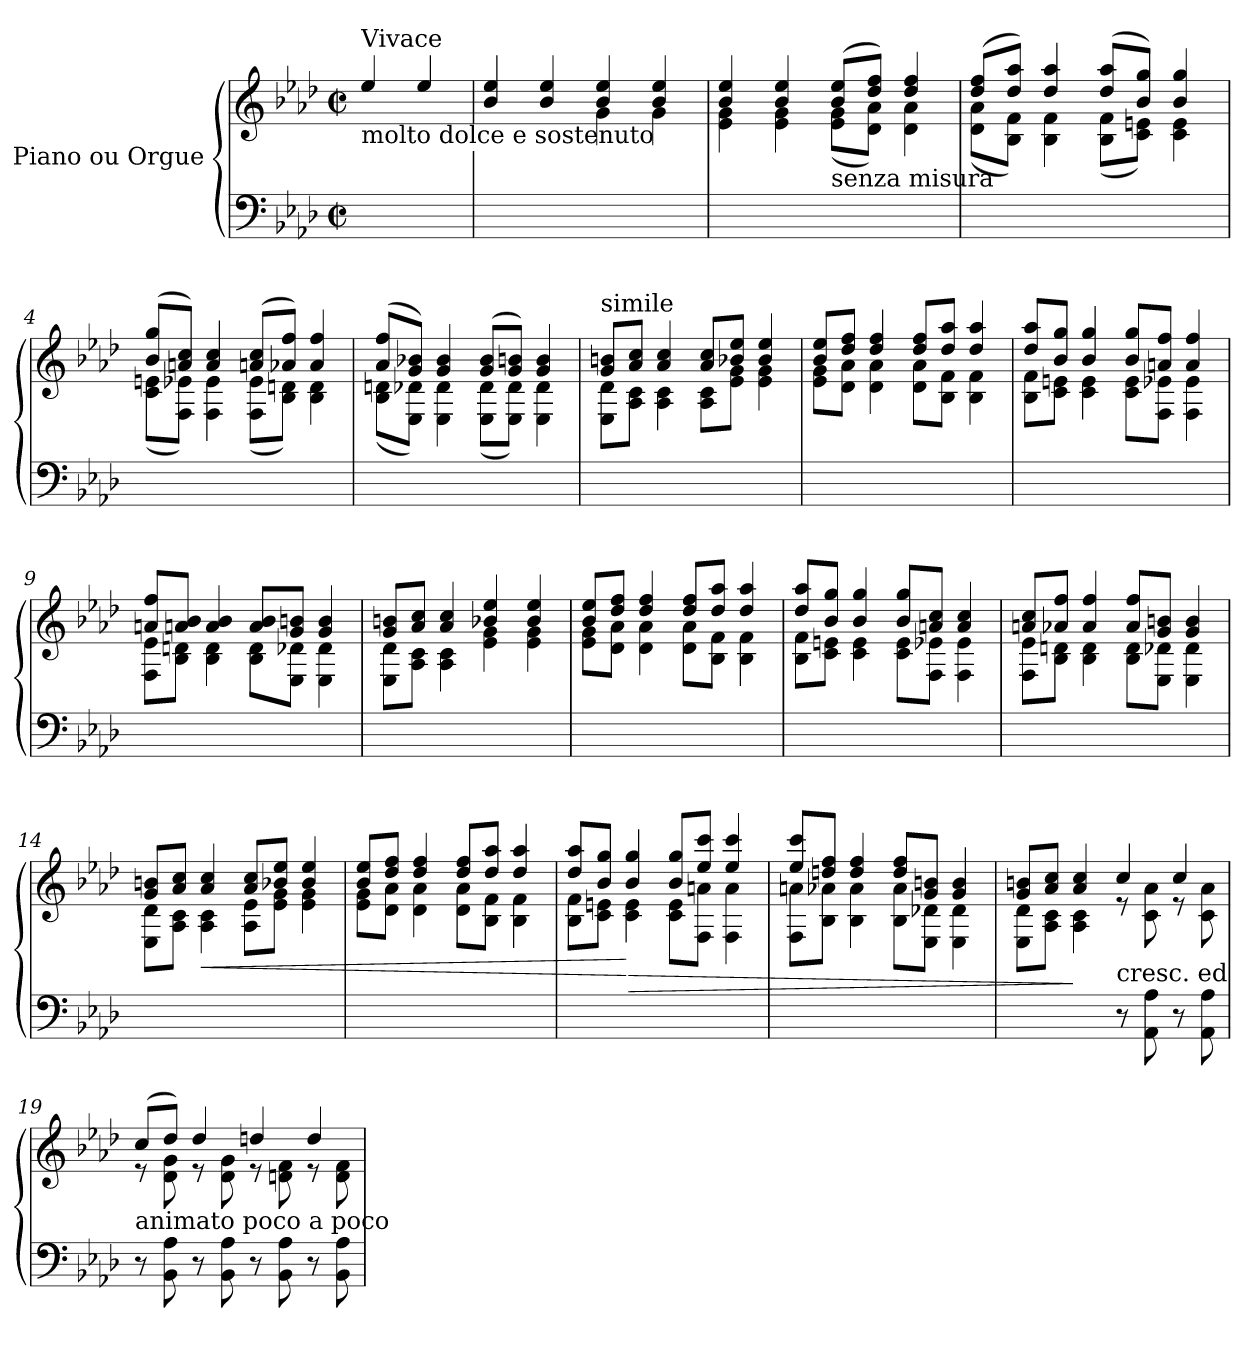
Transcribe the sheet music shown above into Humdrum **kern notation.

**kern	**kern	**dynam
*part1	*part1	*part1
*staff2	*staff1	*staff1/2
*I"Piano   ou Orgue	*	*
*clefF4	*clefG2	*
*k[b-e-a-d-]	*k[b-e-a-d-]	*
*A-:	*A-:	*
*M2/2	*M2/2	*
*met(c|)	*met(c|)	*
=	=	=
!	!LO:TX:a:t=Vivace	!
!	!LO:TX:b:t=molto dolce e sostenuto	!
2ryy	4ee-/	.
.	4ee-/	.
=1	=1	=1
*	*^	*
2ryy	4b-/ 4ee-/	2ryy	.
.	4b-/ 4ee-/	.	.
2ryy	4b-/ 4ee-/	4g\	.
.	4b-/ 4ee-/	4g\	.
=2	=2	=2	=2
2ryy	4b-/ 4ee-/	4e-\ 4g\	.
.	4b-/ 4ee-/	4e-\ 4g\	.
!LO:TX:a:t=senza misura	!	!	!
2ryy	(8b-/ 8ee-/L	(8e-\ 8g\L	.
.	8dd-/ 8ff/J)	8d-\ 8a-\J)	.
.	4dd-/ 4ff/	4d-\ 4a-\	.
=3	=3	=3	=3
1ryy	(8dd-/ 8ff/L	(8d-\ 8a-\L	.
.	8dd-/ 8aa-/J)	8B-\ 8f\J)	.
.	4dd-/ 4aa-/	4B-\ 4f\	.
.	(8dd-/ 8aa-/L	(8B-\ 8f\L	.
.	8b-/ 8gg/J)	8c\ 8en\J)	.
.	4b-/ 4gg/	4c\ 4e\	.
=4	=4	=4	=4
1ryy	(8b-/ 8gg/L	(8c\ 8en\L	.
.	8an/ 8cc/J)	8F\ 8e-X\J)	.
.	4a/ 4cc/	4F\ 4e-\	.
.	(8an/ 8cc/L	(8F\ 8e-\L	.
.	8a-X/ 8ff/J)	8B-\ 8dn\J)	.
.	4a-/ 4ff/	4B-\ 4d\	.
!!LO:LB:g=z	!!
=5	=5	=5	=5
1ryy	(8a-/ 8ff/L	(8B-\ 8dn\L	.
.	8g/ 8b-X/J)	8E-\ 8d-X\J)	.
.	4g/ 4b-/	4E-\ 4d-\	.
.	(8g/ 8b-/L	(8E-\ 8d-\L	.
.	8g/ 8bn/J)	8E-\ 8d-\J)	.
.	4g/ 4b/	4E-\ 4d-\	.
=6	=6	=6	=6
!	!LO:TX:a:t=simile	!	!
1ryy	8g/ 8bn/L	8E-\ 8d-\L	.
.	8a-/ 8cc/J	8A-\ 8c\J	.
.	4a-/ 4cc/	4A-\ 4c\	.
.	8a-/ 8cc/L	8A-\ 8c\L	.
.	8b-X/ 8ee-/J	8e-\ 8g\J	.
.	4b-/ 4ee-/	4e-\ 4g\	.
=7	=7	=7	=7
1ryy	8b-/ 8ee-/L	8e-\ 8g\L	.
.	8dd-/ 8ff/J	8d-\ 8a-\J	.
.	4dd-/ 4ff/	4d-\ 4a-\	.
.	8dd-/ 8ff/L	8d-\ 8a-\L	.
.	8dd-/ 8aa-/J	8B-\ 8f\J	.
.	4dd-/ 4aa-/	4B-\ 4f\	.
=8	=8	=8	=8
1ryy	8dd-/ 8aa-/L	8B-\ 8f\L	.
.	8b-/ 8gg/J	8c\ 8en\J	.
.	4b-/ 4gg/	4c\ 4e\	.
.	8b-/ 8gg/L	8c\ 8e\L	.
.	8an/ 8ff/J	8F\ 8e-X\J	.
.	4a/ 4ff/	4F\ 4e-\	.
=9	=9	=9	=9
1ryy	8an/ 8ff/L	8F\ 8e-\L	.
.	8an/ 8b-/J	8B-\ 8dn\J	.
.	4a/ 4b-/	4B-\ 4d\	.
.	8a/ 8b-/L	8B-\ 8d\L	.
.	8g/ 8bn/J	8E-\ 8d-X\J	.
.	4g/ 4b/	4E-\ 4d-\	.
!!LO:LB:g=z	!!
=10	=10	=10	=10
1ryy	8g/ 8bn/L	8E-\ 8d-\L	.
.	8a-/ 8cc/J	8A-\ 8c\J	.
.	4a-/ 4cc/	4A-\ 4c\	.
.	4b-X/ 4ee-/	4e-\ 4g\	.
.	4b-/ 4ee-/	4e-\ 4g\	.
=11	=11	=11	=11
1ryy	8b-/ 8ee-/L	8e-\ 8g\L	.
.	8dd-/ 8ff/J	8d-\ 8a-\J	.
.	4dd-/ 4ff/	4d-\ 4a-\	.
.	8dd-/ 8ff/L	8d-\ 8a-\L	.
.	8dd-/ 8aa-/J	8B-\ 8f\J	.
.	4dd-/ 4aa-/	4B-\ 4f\	.
=12	=12	=12	=12
1ryy	8dd-/ 8aa-/L	8B-\ 8f\L	.
.	8b-/ 8gg/J	8c\ 8en\J	.
.	4b-/ 4gg/	4c\ 4e\	.
.	8b-/ 8gg/L	8c\ 8e\L	.
.	8an/ 8cc/J	8F\ 8e-X\J	.
.	4a/ 4cc/	4F\ 4e-\	.
=13	=13	=13	=13
1ryy	8an/ 8cc/L	8F\ 8e-\L	.
.	8a-X/ 8ff/J	8B-\ 8dn\J	.
.	4a-/ 4ff/	4B-\ 4d\	.
.	8a-/ 8ff/L	8B-\ 8d\L	.
.	8g/ 8bn/J	8E-\ 8d-X\J	.
.	4g/ 4b/	4E-\ 4d-\	.
=14	=14	=14	=14
1ryy	8g/ 8bn/L	8E-\ 8d-\L	.
.	8a-/ 8cc/J	8A-\ 8c\J	.
!	!	!	!LO:HP:b
.	4a-/ 4cc/	4A-\ 4c\	<
.	8a-/ 8cc/L	8A-\ 8e-\L	.
.	8b-X/ 8ee-/J	8e-\ 8g\J	.
.	4b-/ 4ee-/	4e-\ 4g\	.
!!LO:LB:g=z	!!
=15	=15	=15	=15
1ryy	8b-/ 8ee-/L	8e-\ 8g\L	.
.	8dd-/ 8ff/J	8d-\ 8a-\J	.
.	4dd-/ 4ff/	4d-\ 4a-\	.
.	8dd-/ 8ff/L	8d-\ 8a-\L	.
.	8dd-/ 8aa-/J	8B-\ 8f\J	.
.	4dd-/ 4aa-/	4B-\ 4f\	.
=16	=16	=16	=16
1ryy	8dd-/ 8aa-/L	8B-\ 8f\L	.
.	8b-/ 8gg/J	8c\ 8en\J	.
!	!	!	!LO:HP:n=1:b
.	4b-/ 4gg/	4c\ 4e\	[ >
.	8b-/ 8gg/L	8c\ 8e\L	.
.	8ee-/ 8ccc/J	8F\ 8an\J	.
.	4ee-/ 4ccc/	4F\ 4a\	.
=17	=17	=17	=17
1ryy	8ee-/ 8ccc/L	8F\ 8an\L	.
.	8ddn/ 8ff/J	8B-\ 8a-X\J	.
.	4dd/ 4ff/	4B-\ 4a-\	.
.	8dd/ 8ff/L	8B-\ 8a-\L	.
.	8g/ 8bn/J	8E-\ 8d-X\J	.
.	4g/ 4b/	4E-\ 4d-\	.
=18	=18	=18	=18
*	*	*^	*
2ryy	8g/ 8bn/L	2ryy	8E-\ 8d-\L	.
.	8a-/ 8cc/J	.	8A-\ 8c\J	.
.	4a-/ 4cc/	.	4A-\ 4c\	]
!LO:TX:a:t=cresc. ed	!	!	!	!
8r	4cc/	8re	2ryy	.
8AA-\ 8A-\	.	8c\ 8a-\	.	.
8r	4cc/	8re	.	.
8AA-\ 8A-\	.	8c\ 8a-\	.	.
*	*	*v	*v	*
!!LO:LB:g=z
=19	=19	=19	=19
!	!LO:TX:b:t=animato poco a poco	!	!
8r	(8cc/L	8re	.
8BB-\ 8A-\	8dd-/J)	8d-\ 8g\	.
8r	4dd-/	8re	.
8BB-\ 8A-\	.	8d-\ 8g\	.
8r	4ddn/	8re	.
8BB-\ 8A-\	.	8dn\ 8f\	.
8r	4dd/	8re	.
8BB-\ 8A-\	.	8d\ 8f\	.
*	*v	*v	*
=	=	=
*-	*-	*-
